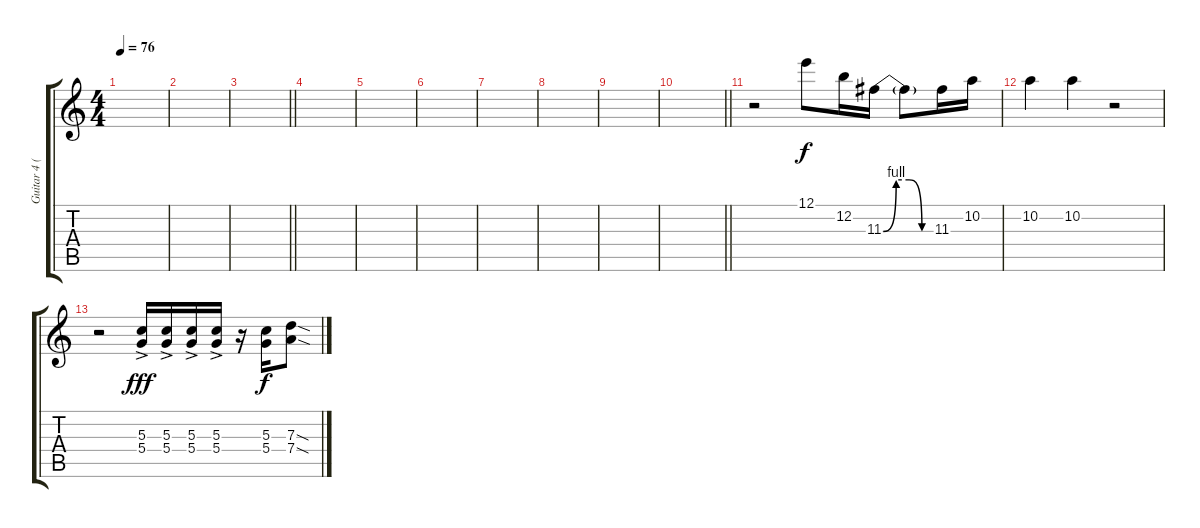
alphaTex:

\track ("Guitar 4 (Fills)" "Guitar 4 (") {instrument acousticguitarnylon}
\staff {score tabs}
\tuning (E4 B3 G3 D3 A2 E2) {hide}
\ts (4 4)
\tempo 76
\clef g2
\ks c
|
|
\barLineRight lightlight
|
|
|
|
|
|
|
\barLineRight lightlight
|
r.2 12.1.8 12.2.16 11.3{be (custom 0 0 15 4 30 4 45 0 60 0)}.16 11.3{t}.8 11.3.16 10.2.16 |
10.2.4 10.2.4 r.2 |
r.2 (5.3{ac} 5.4{ac}).16{dy fff} (5.3{ac} 5.4{ac}).16 (5.3{ac} 5.4{ac}).16 (5.3{ac} 5.4{ac}).16 r.16 (5.3 5.4).16{dy f} (7.3{sod} 7.4{sod}).8
